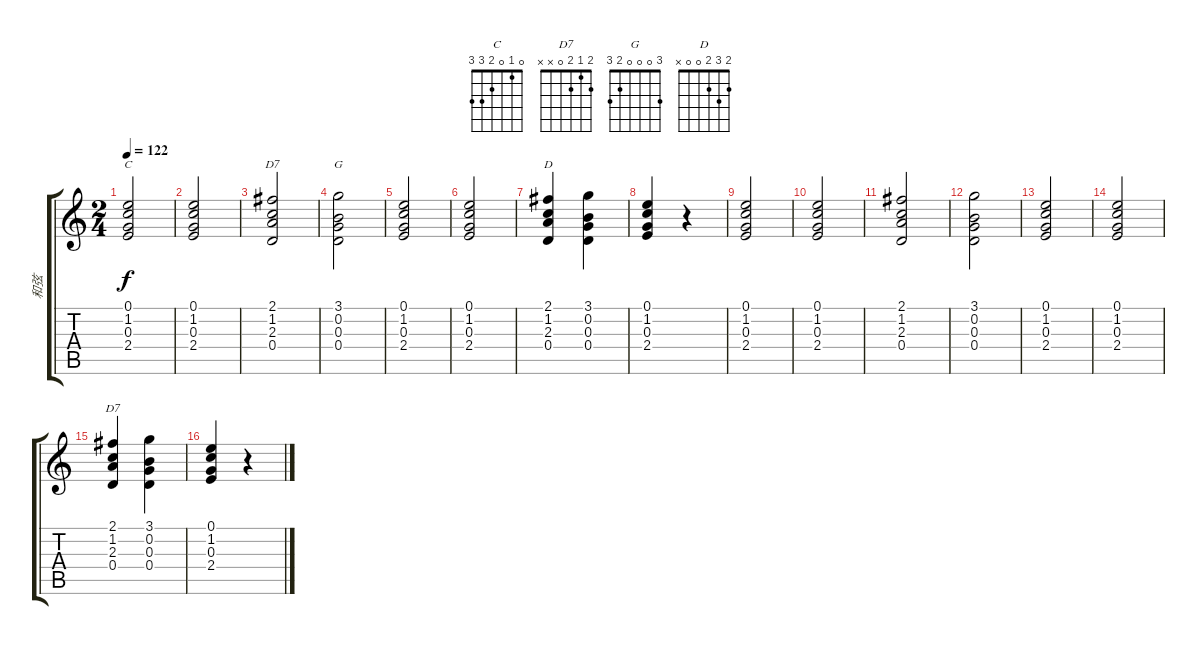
\track ("和弦" "和弦") {instrument acousticguitarsteel}
\staff {score tabs}
\tuning (E4 B3 G3 D3 A2 E2) {hide}
\chord ("C" 0 1 0 2 3 3)
\chord ("D7" 2 1 2 0 0 x)
\chord ("G" 3 0 0 0 2 3)
\chord ("D" 2 3 2 0 0 x)
\chord ("D7" 2 1 2 0 x x)
\ts (2 4)
\tempo 122
\clef g2
\ks c
(0.1 1.2 0.3 2.4).2{ch "C" dy f} |
(0.1 1.2 0.3 2.4).2 |
(2.1 1.2 2.3 0.4).2{ch "D7"} |
(3.1 0.2 0.3 0.4).2{ch "G"} |
(0.1 1.2 0.3 2.4).2 |
(0.1 1.2 0.3 2.4).2 |
(2.1 1.2 2.3 0.4).4{ch "D"} (3.1 0.2 0.3 0.4).4 |
(0.1 1.2 0.3 2.4).4 r.4 |
(0.1 1.2 0.3 2.4).2 |
(0.1 1.2 0.3 2.4).2 |
(2.1 1.2 2.3 0.4).2 |
(3.1 0.2 0.3 0.4).2 |
(0.1 1.2 0.3 2.4).2 |
(0.1 1.2 0.3 2.4).2 |
(2.1 1.2 2.3 0.4).4{ch "D7"} (3.1 0.2 0.3 0.4).4 |
(0.1 1.2 0.3 2.4).4 r.4{txt ""}
